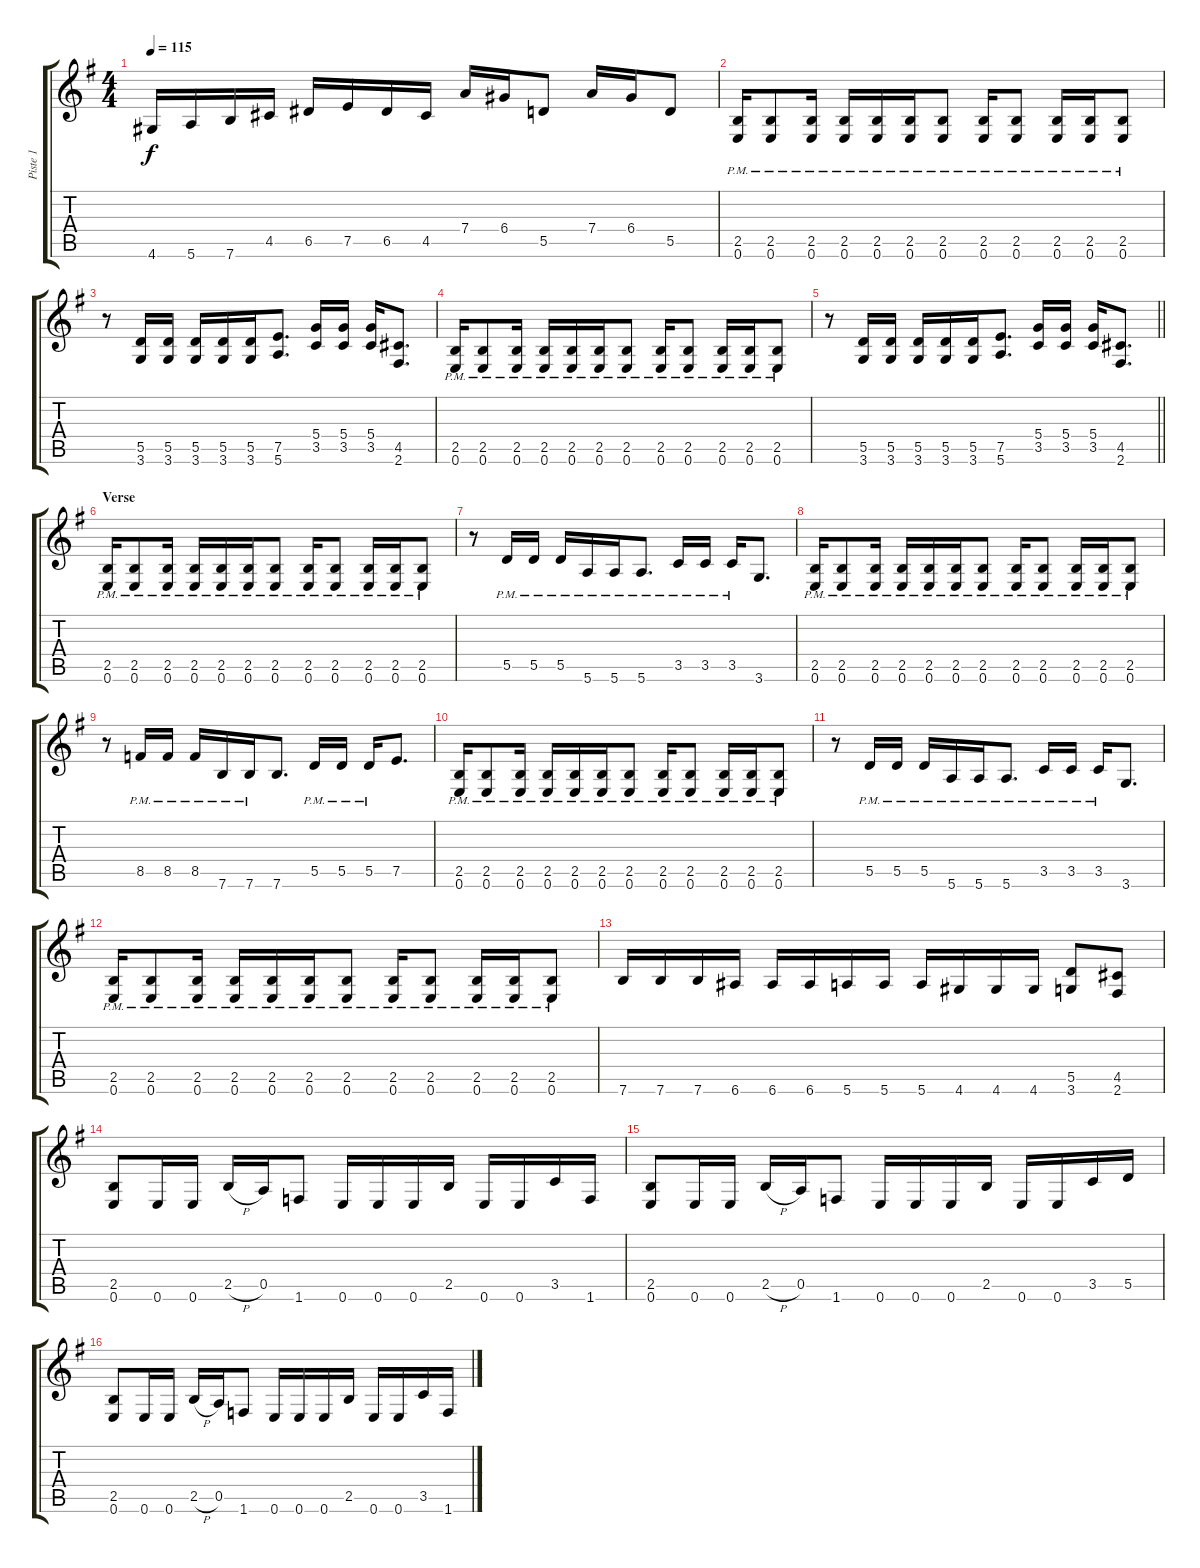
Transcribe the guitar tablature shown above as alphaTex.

\track ("Piste 1" "Piste 1") {instrument overdrivenguitar}
\staff {score tabs}
\tuning (E4 B3 G3 D3 A2 E2) {hide}
\ts (4 4)
\tempo 115
\clef g2
\ks eminor
4.6.16{dy f} 5.6.16 7.6.16 4.5.16 6.5.16 7.5.16 6.5.16 4.5.16 7.4.16 6.4.16 5.5.8 7.4.16 6.4.16 5.5.8 |
(2.5{pm} 0.6{pm}).16 (2.5{pm} 0.6{pm}).8 (2.5{pm} 0.6{pm}).16 (2.5{pm} 0.6{pm}).16 (2.5{pm} 0.6{pm}).16 (2.5{pm} 0.6{pm}).16 (2.5{pm} 0.6{pm}).8 (2.5{pm} 0.6{pm}).16 (2.5{pm} 0.6{pm}).8 (2.5{pm} 0.6{pm}).16 (2.5{pm} 0.6{pm}).16 (2.5{pm} 0.6{pm}).8 |
r.8 (5.5 3.6).16 (5.5 3.6).16 (5.5 3.6).16 (5.5 3.6).16 (5.5 3.6).16 (7.5 5.6).8{d} (5.4 3.5).16 (5.4 3.5).16 (5.4 3.5).16 (4.5 2.6).8{d} |
(2.5{pm} 0.6{pm}).16 (2.5{pm} 0.6{pm}).8 (2.5{pm} 0.6{pm}).16 (2.5{pm} 0.6{pm}).16 (2.5{pm} 0.6{pm}).16 (2.5{pm} 0.6{pm}).16 (2.5{pm} 0.6{pm}).8 (2.5{pm} 0.6{pm}).16 (2.5{pm} 0.6{pm}).8 (2.5{pm} 0.6{pm}).16 (2.5{pm} 0.6{pm}).16 (2.5{pm} 0.6{pm}).8 |
\barLineRight lightlight
r.8 (5.5 3.6).16 (5.5 3.6).16 (5.5 3.6).16 (5.5 3.6).16 (5.5 3.6).16 (7.5 5.6).8{d} (5.4 3.5).16 (5.4 3.5).16 (5.4 3.5).16 (4.5 2.6).8{d} |
\section ("" "Verse")
(2.5{pm} 0.6{pm}).16 (2.5{pm} 0.6{pm}).8 (2.5{pm} 0.6{pm}).16 (2.5{pm} 0.6{pm}).16 (2.5{pm} 0.6{pm}).16 (2.5{pm} 0.6{pm}).16 (2.5{pm} 0.6{pm}).8 (2.5{pm} 0.6{pm}).16 (2.5{pm} 0.6{pm}).8 (2.5{pm} 0.6{pm}).16 (2.5{pm} 0.6{pm}).16 (2.5{pm} 0.6{pm}).8 |
r.8 5.5{pm}.16 5.5{pm}.16 5.5{pm}.16 5.6{pm}.16 5.6{pm}.16 5.6{pm}.8{d} 3.5{pm}.16 3.5{pm}.16 3.5{pm}.16 3.6.8{d} |
(2.5{pm} 0.6{pm}).16 (2.5{pm} 0.6{pm}).8 (2.5{pm} 0.6{pm}).16 (2.5{pm} 0.6{pm}).16 (2.5{pm} 0.6{pm}).16 (2.5{pm} 0.6{pm}).16 (2.5{pm} 0.6{pm}).8 (2.5{pm} 0.6{pm}).16 (2.5{pm} 0.6{pm}).8 (2.5{pm} 0.6{pm}).16 (2.5{pm} 0.6{pm}).16 (2.5{pm} 0.6{pm}).8 |
r.8 8.5{pm}.16 8.5{pm}.16 8.5{pm}.16 7.6{pm}.16 7.6{pm}.16 7.6.8{d} 5.5{pm}.16 5.5{pm}.16 5.5{pm}.16 7.5.8{d} |
(2.5{pm} 0.6{pm}).16 (2.5{pm} 0.6{pm}).8 (2.5{pm} 0.6{pm}).16 (2.5{pm} 0.6{pm}).16 (2.5{pm} 0.6{pm}).16 (2.5{pm} 0.6{pm}).16 (2.5{pm} 0.6{pm}).8 (2.5{pm} 0.6{pm}).16 (2.5{pm} 0.6{pm}).8 (2.5{pm} 0.6{pm}).16 (2.5{pm} 0.6{pm}).16 (2.5{pm} 0.6{pm}).8 |
r.8 5.5{pm}.16 5.5{pm}.16 5.5{pm}.16 5.6{pm}.16 5.6{pm}.16 5.6{pm}.8{d} 3.5{pm}.16 3.5{pm}.16 3.5{pm}.16 3.6.8{d} |
(2.5{pm} 0.6{pm}).16 (2.5{pm} 0.6{pm}).8 (2.5{pm} 0.6{pm}).16 (2.5{pm} 0.6{pm}).16 (2.5{pm} 0.6{pm}).16 (2.5{pm} 0.6{pm}).16 (2.5{pm} 0.6{pm}).8 (2.5{pm} 0.6{pm}).16 (2.5{pm} 0.6{pm}).8 (2.5{pm} 0.6{pm}).16 (2.5{pm} 0.6{pm}).16 (2.5{pm} 0.6{pm}).8 |
7.6.16 7.6.16 7.6.16 6.6.16 6.6.16 6.6.16 5.6.16 5.6.16 5.6.16 4.6.16 4.6.16 4.6.16 (5.5 3.6).8 (4.5 2.6).8 |
(2.5 0.6).8 0.6.16 0.6.16 2.5{h}.16 0.5.16 1.6.8 0.6.16 0.6.16 0.6.16 2.5.16 0.6.16 0.6.16 3.5.16 1.6.16 |
(2.5 0.6).8 0.6.16 0.6.16 2.5{h}.16 0.5.16 1.6.8 0.6.16 0.6.16 0.6.16 2.5.16 0.6.16 0.6.16 3.5.16 5.5.16 |
(2.5 0.6).8 0.6.16 0.6.16 2.5{h}.16 0.5.16 1.6.8 0.6.16 0.6.16 0.6.16 2.5.16 0.6.16 0.6.16 3.5.16 1.6.16
